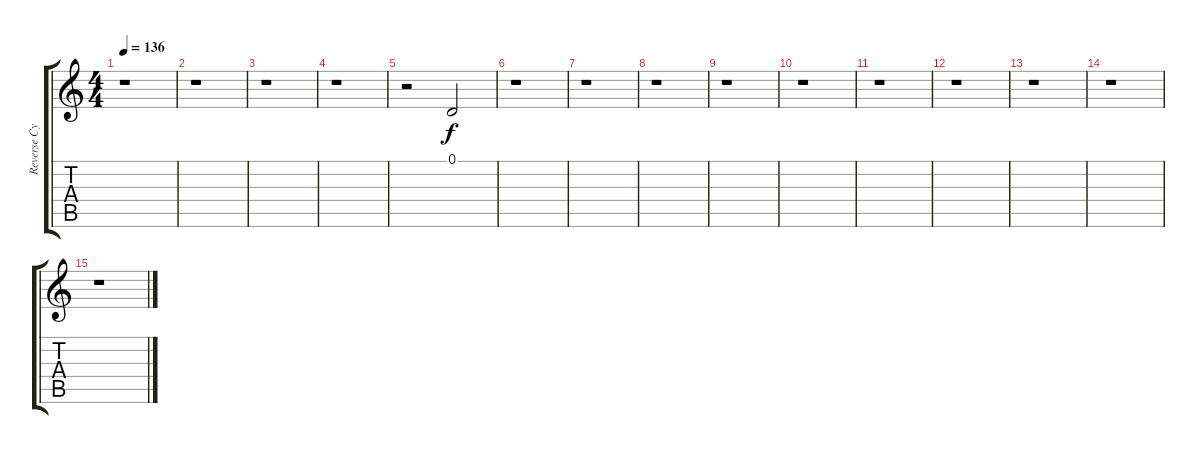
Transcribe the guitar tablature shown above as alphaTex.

\track ("Reverse Cymbal Overdub" "Reverse Cy") {instrument reversecymbal}
\staff {score tabs}
\tuning (D4 A3 F3 C3 G2 D2) {hide}
\ts (4 4)
\tempo 136
\clef g2
\ks c
r.1{dy f} |
r.1 |
r.1 |
r.1 |
r.2 0.1.2 |
r.1 |
r.1 |
r.1 |
r.1 |
r.1 |
r.1 |
r.1 |
r.1 |
r.1 |
r.1
